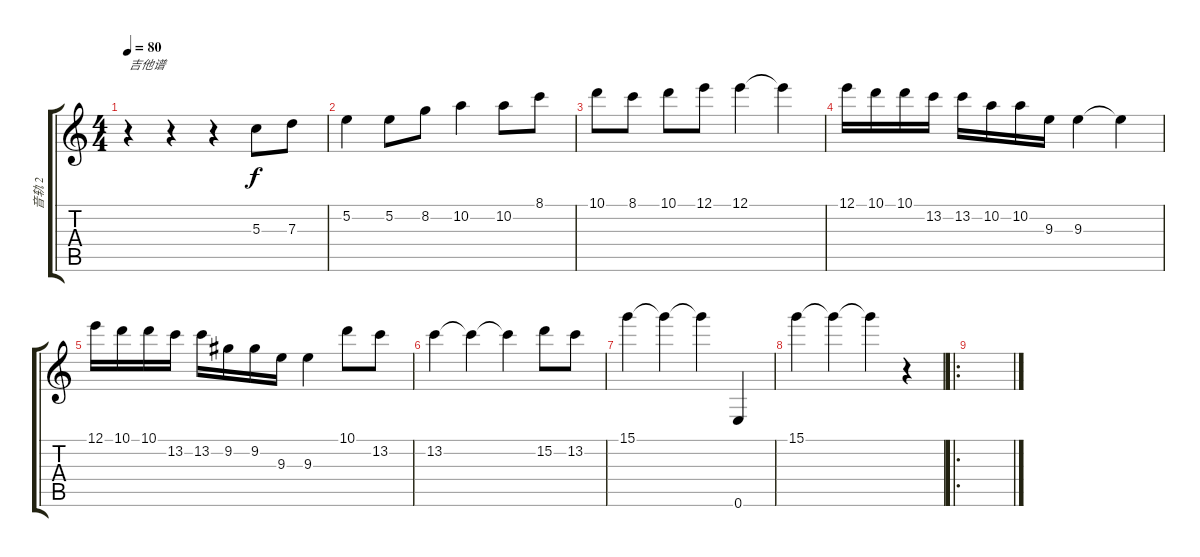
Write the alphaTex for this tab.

\track ("音轨 2" "音轨 2") {instrument acousticguitarnylon}
\staff {score tabs}
\tuning (E4 B3 G3 D3 A2 E2) {hide}
\ts (4 4)
\tempo 80
\clef g2
\ks c
r.4{txt "吉他谱" dy f instrument acousticguitarnylon} r.4 r.4 5.3.8 7.3.8 |
5.2.4 5.2.8 8.2.8 10.2.4 10.2.8 8.1.8 |
10.1.8 8.1.8 10.1.8 12.1.8 12.1.4 12.1{t}.4 |
12.1.16 10.1.16 10.1.16 13.2.16 13.2.16 10.2.16 10.2.16 9.3.16 9.3.4 9.3{t}.4 |
12.1.16 10.1.16 10.1.16 13.2.16 13.2.16 9.2.16 9.2.16 9.3.16 9.3.4 10.1.8 13.2.8 |
13.2.4 13.2{t}.4 13.2{t}.4 15.2.8 13.2.8 |
15.1.4 15.1{t}.4 15.1{t}.4 0.6.4 |
15.1.4 15.1{t}.4 15.1{t}.4 r.4 |
\ro
